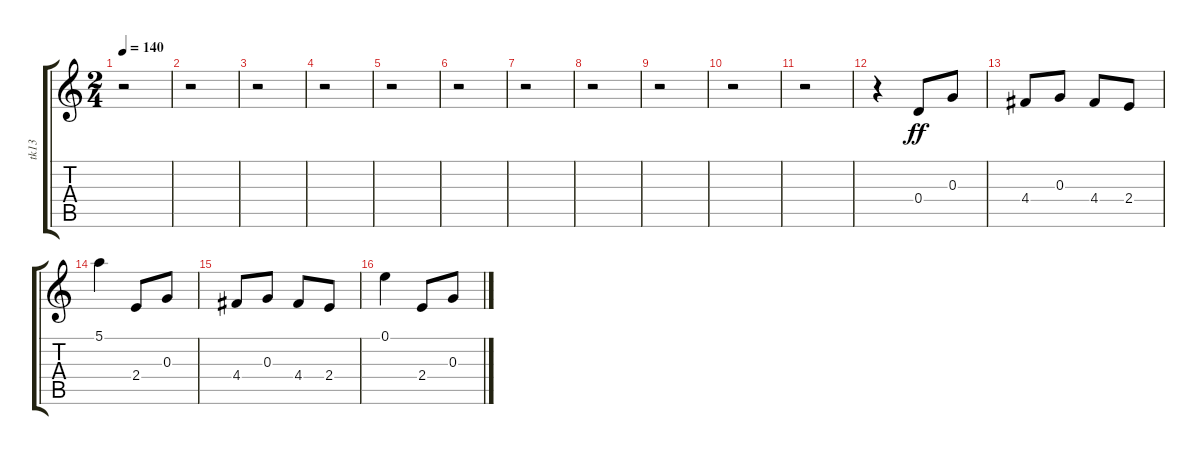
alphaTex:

\track ("tk13" "tk13") {instrument electricguitarjazz}
\staff {score tabs}
\tuning (E4 B3 G3 D3 A2 E2) {hide}
\ts (2 4)
\tempo 140
\clef g2
\ks c
r.2{dy ff} |
r.2 |
r.2 |
r.2 |
r.2 |
r.2 |
r.2 |
r.2 |
r.2 |
r.2 |
r.2 |
r.4 0.4.8 0.3.8 |
4.4.8 0.3.8 4.4.8 2.4.8 |
5.1.4 2.4.8 0.3.8 |
4.4.8 0.3.8 4.4.8 2.4.8 |
0.1.4 2.4.8 0.3.8
